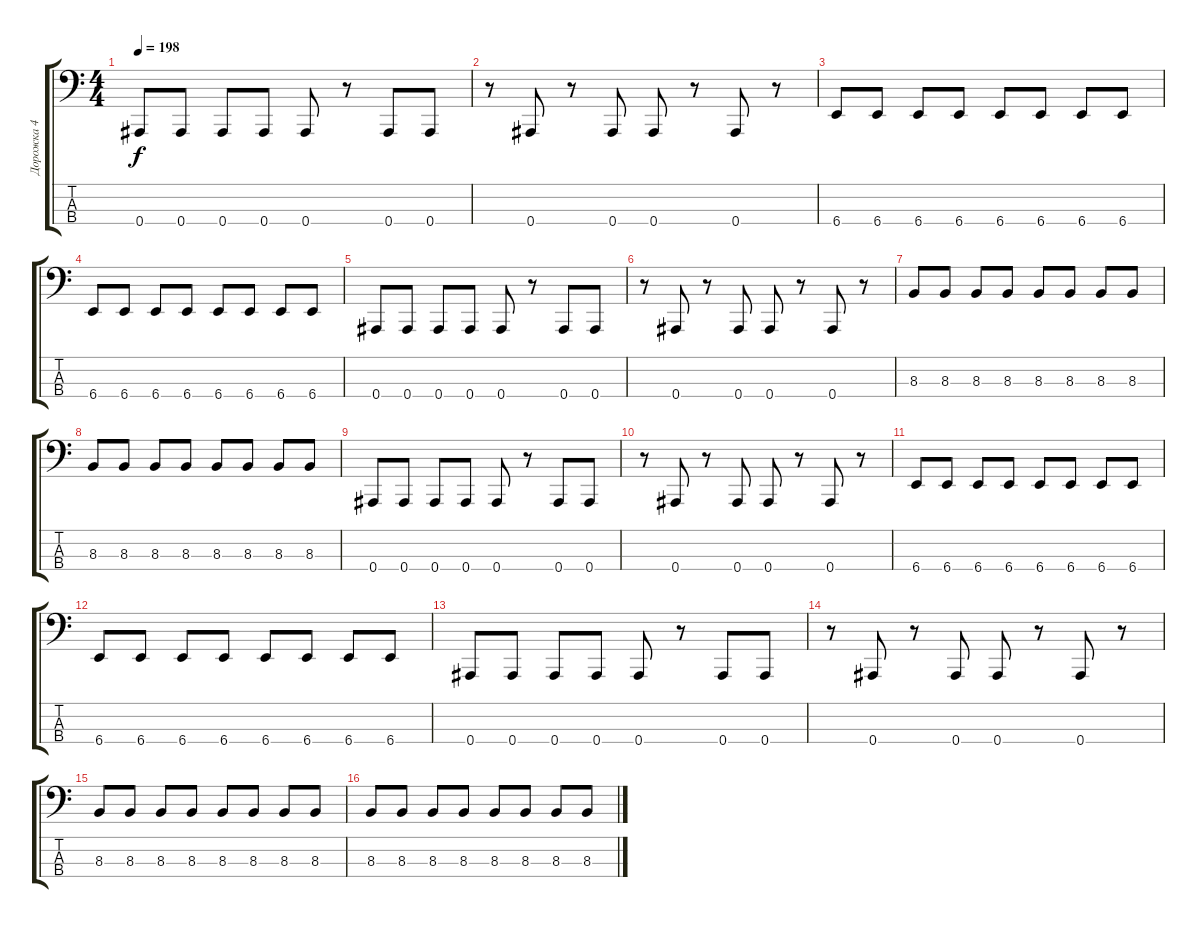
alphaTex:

\track ("Дорожка 4" "Дорожка 4") {instrument electricbassfinger}
\staff {score tabs}
\tuning (Db2 Ab1 Eb1 Bb0) {hide}
\ts (4 4)
\tempo 198
\clef f4
\ks c
0.4.8{dy f} 0.4.8 0.4.8 0.4.8 0.4.8 r.8 0.4.8 0.4.8 |
r.8 0.4.8 r.8 0.4.8 0.4.8 r.8 0.4.8 r.8 |
6.4.8 6.4.8 6.4.8 6.4.8 6.4.8 6.4.8 6.4.8 6.4.8 |
6.4.8 6.4.8 6.4.8 6.4.8 6.4.8 6.4.8 6.4.8 6.4.8 |
0.4.8 0.4.8 0.4.8 0.4.8 0.4.8 r.8 0.4.8 0.4.8 |
r.8 0.4.8 r.8 0.4.8 0.4.8 r.8 0.4.8 r.8 |
8.3.8 8.3.8 8.3.8 8.3.8 8.3.8 8.3.8 8.3.8 8.3.8 |
8.3.8 8.3.8 8.3.8 8.3.8 8.3.8 8.3.8 8.3.8 8.3.8 |
0.4.8 0.4.8 0.4.8 0.4.8 0.4.8 r.8 0.4.8 0.4.8 |
r.8 0.4.8 r.8 0.4.8 0.4.8 r.8 0.4.8 r.8 |
6.4.8 6.4.8 6.4.8 6.4.8 6.4.8 6.4.8 6.4.8 6.4.8 |
6.4.8 6.4.8 6.4.8 6.4.8 6.4.8 6.4.8 6.4.8 6.4.8 |
0.4.8 0.4.8 0.4.8 0.4.8 0.4.8 r.8 0.4.8 0.4.8 |
r.8 0.4.8 r.8 0.4.8 0.4.8 r.8 0.4.8 r.8 |
8.3.8 8.3.8 8.3.8 8.3.8 8.3.8 8.3.8 8.3.8 8.3.8 |
8.3.8 8.3.8 8.3.8 8.3.8 8.3.8 8.3.8 8.3.8 8.3.8
